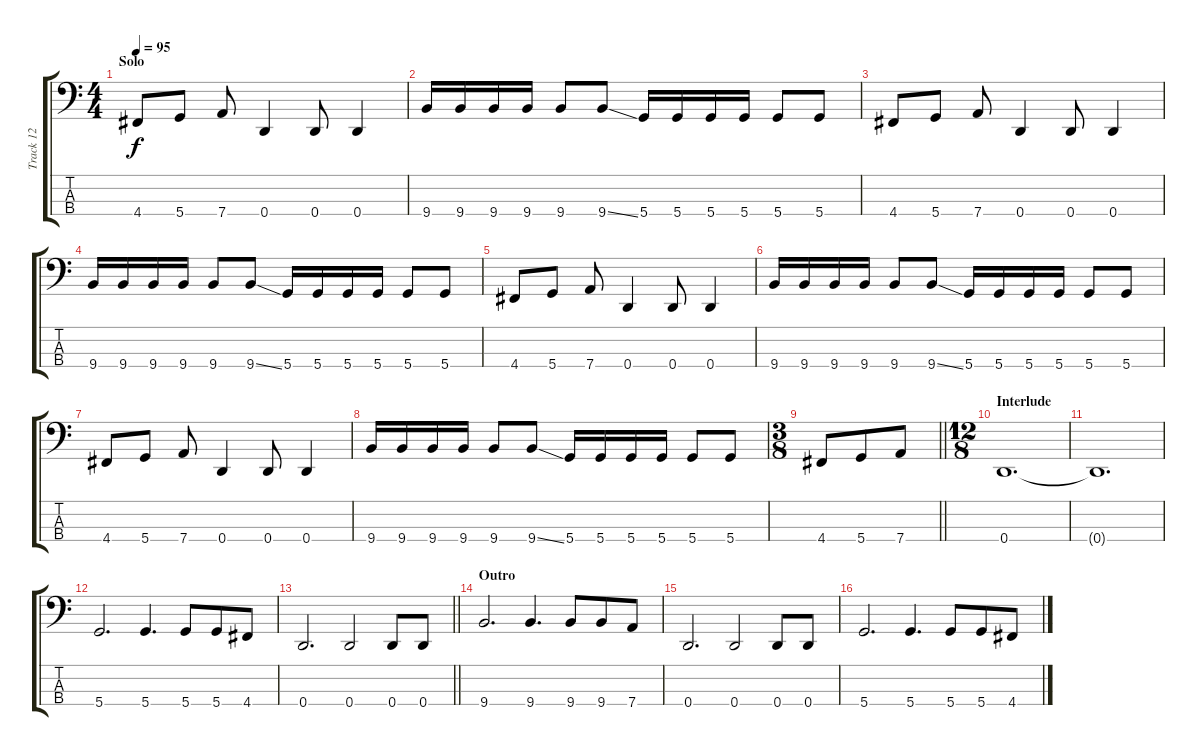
\track ("Track 12" "Track 12") {instrument electricbassfinger}
\staff {score tabs}
\tuning (G2 D2 A1 D1) {hide}
\ts (4 4)
\section ("" "Solo")
\tempo 95
\clef f4
\ks c
4.4.8{dy f} 5.4.8 7.4.8 0.4.4 0.4.8 0.4.4 |
9.4.16 9.4.16 9.4.16 9.4.16 9.4.8 9.4{ss}.8 5.4.16 5.4.16 5.4.16 5.4.16 5.4.8 5.4.8 |
4.4.8 5.4.8 7.4.8 0.4.4 0.4.8 0.4.4 |
9.4.16 9.4.16 9.4.16 9.4.16 9.4.8 9.4{ss}.8 5.4.16 5.4.16 5.4.16 5.4.16 5.4.8 5.4.8 |
4.4.8 5.4.8 7.4.8 0.4.4 0.4.8 0.4.4 |
9.4.16 9.4.16 9.4.16 9.4.16 9.4.8 9.4{ss}.8 5.4.16 5.4.16 5.4.16 5.4.16 5.4.8 5.4.8 |
4.4.8 5.4.8 7.4.8 0.4.4 0.4.8 0.4.4 |
9.4.16 9.4.16 9.4.16 9.4.16 9.4.8 9.4{ss}.8 5.4.16 5.4.16 5.4.16 5.4.16 5.4.8 5.4.8 |
\ts (3 8)
\barLineRight lightlight
4.4.8 5.4.8 7.4.8 |
\ts (12 8)
\section ("" "Interlude")
0.4.1{d} |
0.4{t}.1{d} |
5.4.2{d} 5.4.4{d} 5.4.8 5.4.8 4.4.8 |
\barLineRight lightlight
0.4.2{d} 0.4.2 0.4.8 0.4.8 |
\section ("" "Outro")
9.4.2{d} 9.4.4{d} 9.4.8 9.4.8 7.4.8 |
0.4.2{d} 0.4.2 0.4.8 0.4.8 |
5.4.2{d} 5.4.4{d} 5.4.8 5.4.8 4.4.8
